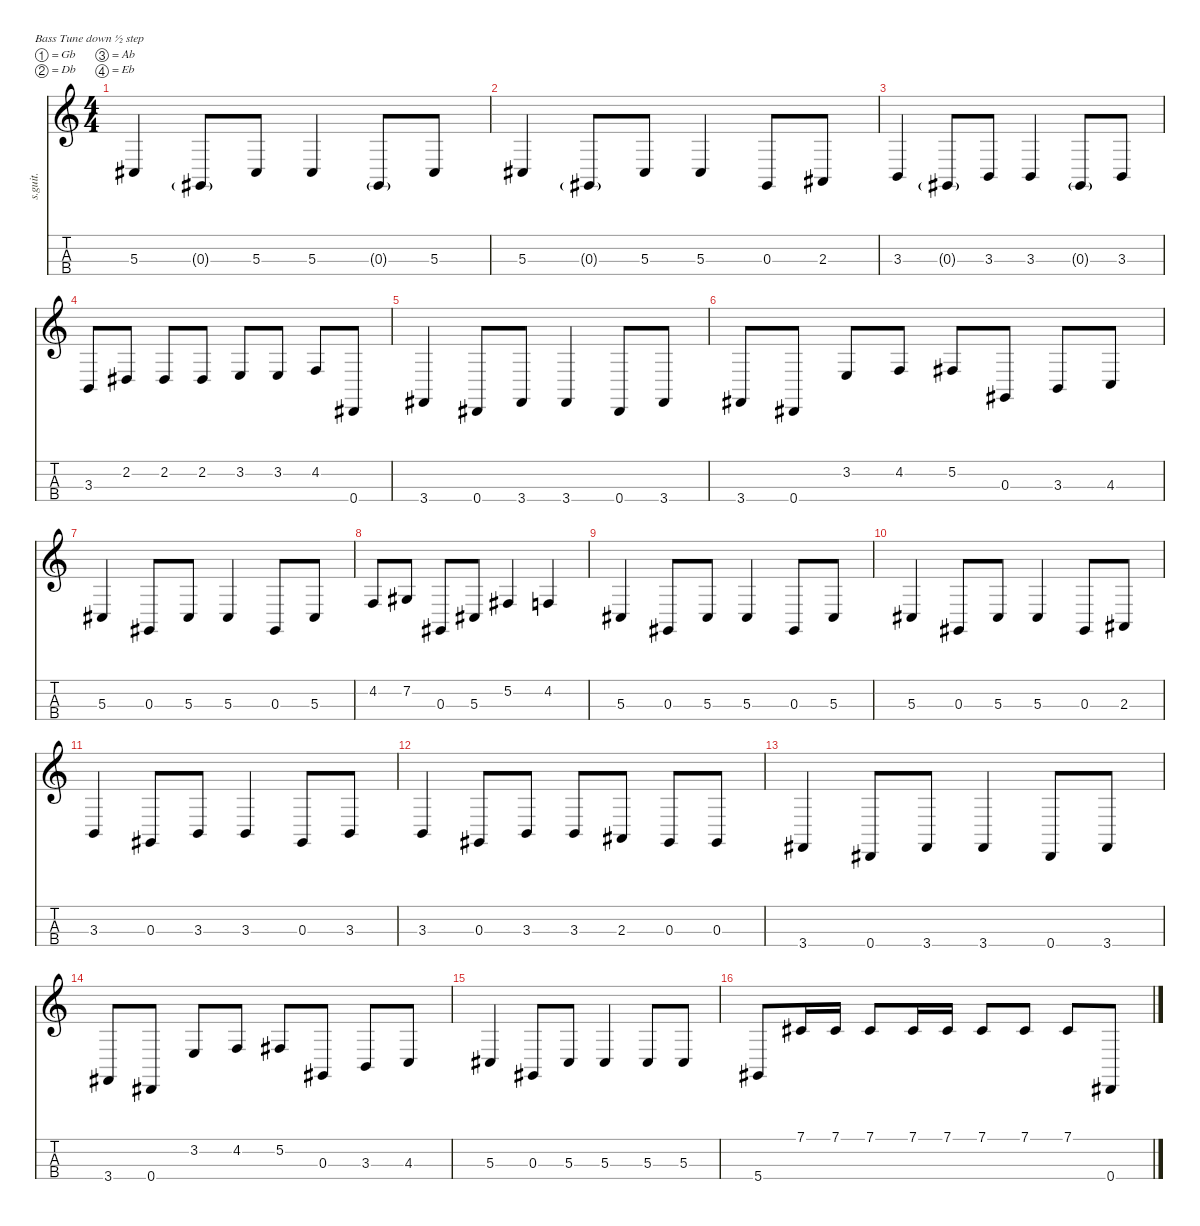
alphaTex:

\defaultSystemsLayout 4
\hideDynamics
\bracketExtendMode nobrackets
\track ("Duff McKagan" "s.guit.") {instrument electricbasspick}
\staff {score tabs}
\tuning (Gb2 Db2 Ab1 Eb1)
\ts (4 4)
\tempo (125 hide)
\clef g2
\ks c
5.3{acc #}.4{lyrics (0 "") lyrics (1 "") lyrics (2 "") lyrics (3 "") lyrics (4 "") dy f} 0.3{g acc #}.8{lyrics (0 "") lyrics (1 "") lyrics (2 "") lyrics (3 "") lyrics (4 "") dy mp} 5.3{acc #}.8{lyrics (0 "") lyrics (1 "") lyrics (2 "") lyrics (3 "") lyrics (4 "") dy f} 5.3{acc #}.4{lyrics (0 "") lyrics (1 "") lyrics (2 "") lyrics (3 "") lyrics (4 "")} 0.3{g acc #}.8{lyrics (0 "") lyrics (1 "") lyrics (2 "") lyrics (3 "") lyrics (4 "") dy mp} 5.3{acc #}.8{lyrics (0 "") lyrics (1 "") lyrics (2 "") lyrics (3 "") lyrics (4 "") dy f} |
5.3{acc #}.4{lyrics (0 "") lyrics (1 "") lyrics (2 "") lyrics (3 "") lyrics (4 "")} 0.3{g acc #}.8{lyrics (0 "") lyrics (1 "") lyrics (2 "") lyrics (3 "") lyrics (4 "") dy mp} 5.3{acc #}.8{lyrics (0 "") lyrics (1 "") lyrics (2 "") lyrics (3 "") lyrics (4 "") dy f} 5.3{acc #}.4{lyrics (0 "") lyrics (1 "") lyrics (2 "") lyrics (3 "") lyrics (4 "")} 0.3{acc #}.8{lyrics (0 "") lyrics (1 "") lyrics (2 "") lyrics (3 "") lyrics (4 "")} 2.3{acc #}.8{lyrics (0 "") lyrics (1 "") lyrics (2 "") lyrics (3 "") lyrics (4 "")} |
3.3.4{lyrics (0 "") lyrics (1 "") lyrics (2 "") lyrics (3 "") lyrics (4 "")} 0.3{g acc #}.8{lyrics (0 "") lyrics (1 "") lyrics (2 "") lyrics (3 "") lyrics (4 "") dy mp} 3.3.8{lyrics (0 "") lyrics (1 "") lyrics (2 "") lyrics (3 "") lyrics (4 "") dy f} 3.3.4{lyrics (0 "") lyrics (1 "") lyrics (2 "") lyrics (3 "") lyrics (4 "")} 0.3{g acc #}.8{lyrics (0 "") lyrics (1 "") lyrics (2 "") lyrics (3 "") lyrics (4 "") dy mp} 3.3.8{lyrics (0 "") lyrics (1 "") lyrics (2 "") lyrics (3 "") lyrics (4 "") dy f} |
3.3.8{lyrics (0 "") lyrics (1 "") lyrics (2 "") lyrics (3 "") lyrics (4 "")} 2.2{acc #}.8{lyrics (0 "") lyrics (1 "") lyrics (2 "") lyrics (3 "") lyrics (4 "")} 2.2{acc #}.8{lyrics (0 "") lyrics (1 "") lyrics (2 "") lyrics (3 "") lyrics (4 "")} 2.2{acc #}.8{lyrics (0 "") lyrics (1 "") lyrics (2 "") lyrics (3 "") lyrics (4 "")} 3.2.8{lyrics (0 "") lyrics (1 "") lyrics (2 "") lyrics (3 "") lyrics (4 "")} 3.2.8{lyrics (0 "") lyrics (1 "") lyrics (2 "") lyrics (3 "") lyrics (4 "")} 4.2.8{lyrics (0 "") lyrics (1 "") lyrics (2 "") lyrics (3 "") lyrics (4 "")} 0.4{acc #}.8{lyrics (0 "") lyrics (1 "") lyrics (2 "") lyrics (3 "") lyrics (4 "")} |
3.4{acc #}.4{lyrics (0 "") lyrics (1 "") lyrics (2 "") lyrics (3 "") lyrics (4 "")} 0.4{acc #}.8{lyrics (0 "") lyrics (1 "") lyrics (2 "") lyrics (3 "") lyrics (4 "")} 3.4{acc #}.8{lyrics (0 "") lyrics (1 "") lyrics (2 "") lyrics (3 "") lyrics (4 "")} 3.4{acc #}.4{lyrics (0 "") lyrics (1 "") lyrics (2 "") lyrics (3 "") lyrics (4 "")} 0.4{acc #}.8{lyrics (0 "") lyrics (1 "") lyrics (2 "") lyrics (3 "") lyrics (4 "")} 3.4{acc #}.8{lyrics (0 "") lyrics (1 "") lyrics (2 "") lyrics (3 "") lyrics (4 "")} |
3.4{acc #}.8{lyrics (0 "") lyrics (1 "") lyrics (2 "") lyrics (3 "") lyrics (4 "")} 0.4{acc #}.8{lyrics (0 "") lyrics (1 "") lyrics (2 "") lyrics (3 "") lyrics (4 "")} 3.2.8{lyrics (0 "") lyrics (1 "") lyrics (2 "") lyrics (3 "") lyrics (4 "")} 4.2.8{lyrics (0 "") lyrics (1 "") lyrics (2 "") lyrics (3 "") lyrics (4 "")} 5.2{acc #}.8{lyrics (0 "") lyrics (1 "") lyrics (2 "") lyrics (3 "") lyrics (4 "")} 0.3{acc #}.8{lyrics (0 "") lyrics (1 "") lyrics (2 "") lyrics (3 "") lyrics (4 "")} 3.3.8{lyrics (0 "") lyrics (1 "") lyrics (2 "") lyrics (3 "") lyrics (4 "")} 4.3.8{lyrics (0 "") lyrics (1 "") lyrics (2 "") lyrics (3 "") lyrics (4 "")} |
5.3{acc #}.4{lyrics (0 "") lyrics (1 "") lyrics (2 "") lyrics (3 "") lyrics (4 "")} 0.3{acc #}.8{lyrics (0 "") lyrics (1 "") lyrics (2 "") lyrics (3 "") lyrics (4 "")} 5.3{acc #}.8{lyrics (0 "") lyrics (1 "") lyrics (2 "") lyrics (3 "") lyrics (4 "")} 5.3{acc #}.4{lyrics (0 "") lyrics (1 "") lyrics (2 "") lyrics (3 "") lyrics (4 "")} 0.3{acc #}.8{lyrics (0 "") lyrics (1 "") lyrics (2 "") lyrics (3 "") lyrics (4 "")} 5.3{acc #}.8{lyrics (0 "") lyrics (1 "") lyrics (2 "") lyrics (3 "") lyrics (4 "")} |
4.2.8{lyrics (0 "") lyrics (1 "") lyrics (2 "") lyrics (3 "") lyrics (4 "")} 7.2{acc #}.8{lyrics (0 "") lyrics (1 "") lyrics (2 "") lyrics (3 "") lyrics (4 "")} 0.3{acc #}.8{lyrics (0 "") lyrics (1 "") lyrics (2 "") lyrics (3 "") lyrics (4 "")} 5.3{acc #}.8{lyrics (0 "") lyrics (1 "") lyrics (2 "") lyrics (3 "") lyrics (4 "")} 5.2{acc #}.4{lyrics (0 "") lyrics (1 "") lyrics (2 "") lyrics (3 "") lyrics (4 "")} 4.2.4{lyrics (0 "") lyrics (1 "") lyrics (2 "") lyrics (3 "") lyrics (4 "")} |
5.3{acc #}.4{lyrics (0 "") lyrics (1 "") lyrics (2 "") lyrics (3 "") lyrics (4 "")} 0.3{acc #}.8{lyrics (0 "") lyrics (1 "") lyrics (2 "") lyrics (3 "") lyrics (4 "")} 5.3{acc #}.8{lyrics (0 "") lyrics (1 "") lyrics (2 "") lyrics (3 "") lyrics (4 "")} 5.3{acc #}.4{lyrics (0 "") lyrics (1 "") lyrics (2 "") lyrics (3 "") lyrics (4 "")} 0.3{acc #}.8{lyrics (0 "") lyrics (1 "") lyrics (2 "") lyrics (3 "") lyrics (4 "")} 5.3{acc #}.8{lyrics (0 "") lyrics (1 "") lyrics (2 "") lyrics (3 "") lyrics (4 "")} |
5.3{acc #}.4{lyrics (0 "") lyrics (1 "") lyrics (2 "") lyrics (3 "") lyrics (4 "")} 0.3{acc #}.8{lyrics (0 "") lyrics (1 "") lyrics (2 "") lyrics (3 "") lyrics (4 "")} 5.3{acc #}.8{lyrics (0 "") lyrics (1 "") lyrics (2 "") lyrics (3 "") lyrics (4 "")} 5.3{acc #}.4{lyrics (0 "") lyrics (1 "") lyrics (2 "") lyrics (3 "") lyrics (4 "")} 0.3{acc #}.8{lyrics (0 "") lyrics (1 "") lyrics (2 "") lyrics (3 "") lyrics (4 "")} 2.3{acc #}.8{lyrics (0 "") lyrics (1 "") lyrics (2 "") lyrics (3 "") lyrics (4 "")} |
3.3.4{lyrics (0 "") lyrics (1 "") lyrics (2 "") lyrics (3 "") lyrics (4 "")} 0.3{acc #}.8{lyrics (0 "") lyrics (1 "") lyrics (2 "") lyrics (3 "") lyrics (4 "")} 3.3.8{lyrics (0 "") lyrics (1 "") lyrics (2 "") lyrics (3 "") lyrics (4 "")} 3.3.4{lyrics (0 "") lyrics (1 "") lyrics (2 "") lyrics (3 "") lyrics (4 "")} 0.3{acc #}.8{lyrics (0 "") lyrics (1 "") lyrics (2 "") lyrics (3 "") lyrics (4 "")} 3.3.8{lyrics (0 "") lyrics (1 "") lyrics (2 "") lyrics (3 "") lyrics (4 "")} |
3.3.4{lyrics (0 "") lyrics (1 "") lyrics (2 "") lyrics (3 "") lyrics (4 "")} 0.3{acc #}.8{lyrics (0 "") lyrics (1 "") lyrics (2 "") lyrics (3 "") lyrics (4 "")} 3.3.8{lyrics (0 "") lyrics (1 "") lyrics (2 "") lyrics (3 "") lyrics (4 "")} 3.3.8{lyrics (0 "") lyrics (1 "") lyrics (2 "") lyrics (3 "") lyrics (4 "")} 2.3{acc #}.8{lyrics (0 "") lyrics (1 "") lyrics (2 "") lyrics (3 "") lyrics (4 "")} 0.3{acc #}.8{lyrics (0 "") lyrics (1 "") lyrics (2 "") lyrics (3 "") lyrics (4 "")} 0.3{acc #}.8{lyrics (0 "") lyrics (1 "") lyrics (2 "") lyrics (3 "") lyrics (4 "")} |
3.4{acc #}.4{lyrics (0 "") lyrics (1 "") lyrics (2 "") lyrics (3 "") lyrics (4 "")} 0.4{acc #}.8{lyrics (0 "") lyrics (1 "") lyrics (2 "") lyrics (3 "") lyrics (4 "")} 3.4{acc #}.8{lyrics (0 "") lyrics (1 "") lyrics (2 "") lyrics (3 "") lyrics (4 "")} 3.4{acc #}.4{lyrics (0 "") lyrics (1 "") lyrics (2 "") lyrics (3 "") lyrics (4 "")} 0.4{acc #}.8{lyrics (0 "") lyrics (1 "") lyrics (2 "") lyrics (3 "") lyrics (4 "")} 3.4{acc #}.8{lyrics (0 "") lyrics (1 "") lyrics (2 "") lyrics (3 "") lyrics (4 "")} |
3.4{acc #}.8{lyrics (0 "") lyrics (1 "") lyrics (2 "") lyrics (3 "") lyrics (4 "")} 0.4{acc #}.8{lyrics (0 "") lyrics (1 "") lyrics (2 "") lyrics (3 "") lyrics (4 "")} 3.2.8{lyrics (0 "") lyrics (1 "") lyrics (2 "") lyrics (3 "") lyrics (4 "")} 4.2.8{lyrics (0 "") lyrics (1 "") lyrics (2 "") lyrics (3 "") lyrics (4 "")} 5.2{acc #}.8{lyrics (0 "") lyrics (1 "") lyrics (2 "") lyrics (3 "") lyrics (4 "")} 0.3{acc #}.8{lyrics (0 "") lyrics (1 "") lyrics (2 "") lyrics (3 "") lyrics (4 "")} 3.3.8{lyrics (0 "") lyrics (1 "") lyrics (2 "") lyrics (3 "") lyrics (4 "")} 4.3.8{lyrics (0 "") lyrics (1 "") lyrics (2 "") lyrics (3 "") lyrics (4 "")} |
5.3{acc #}.4{lyrics (0 "") lyrics (1 "") lyrics (2 "") lyrics (3 "") lyrics (4 "")} 0.3{acc #}.8{lyrics (0 "") lyrics (1 "") lyrics (2 "") lyrics (3 "") lyrics (4 "")} 5.3{acc #}.8{lyrics (0 "") lyrics (1 "") lyrics (2 "") lyrics (3 "") lyrics (4 "")} 5.3{acc #}.4{lyrics (0 "") lyrics (1 "") lyrics (2 "") lyrics (3 "") lyrics (4 "")} 5.3{acc #}.8{lyrics (0 "") lyrics (1 "") lyrics (2 "") lyrics (3 "") lyrics (4 "")} 5.3{acc #}.8{lyrics (0 "") lyrics (1 "") lyrics (2 "") lyrics (3 "") lyrics (4 "")} |
5.4{acc #}.8{lyrics (0 "") lyrics (1 "") lyrics (2 "") lyrics (3 "") lyrics (4 "")} 7.1{acc #}.16{lyrics (0 "") lyrics (1 "") lyrics (2 "") lyrics (3 "") lyrics (4 "")} 7.1{acc #}.16{lyrics (0 "") lyrics (1 "") lyrics (2 "") lyrics (3 "") lyrics (4 "")} 7.1{acc #}.8{lyrics (0 "") lyrics (1 "") lyrics (2 "") lyrics (3 "") lyrics (4 "")} 7.1{acc #}.16{lyrics (0 "") lyrics (1 "") lyrics (2 "") lyrics (3 "") lyrics (4 "")} 7.1{acc #}.16{lyrics (0 "") lyrics (1 "") lyrics (2 "") lyrics (3 "") lyrics (4 "")} 7.1{acc #}.8{lyrics (0 "") lyrics (1 "") lyrics (2 "") lyrics (3 "") lyrics (4 "")} 7.1{acc #}.8{lyrics (0 "") lyrics (1 "") lyrics (2 "") lyrics (3 "") lyrics (4 "")} 7.1{acc #}.8{lyrics (0 "") lyrics (1 "") lyrics (2 "") lyrics (3 "") lyrics (4 "")} 0.4{acc #}.8{lyrics (0 "") lyrics (1 "") lyrics (2 "") lyrics (3 "") lyrics (4 "")}
